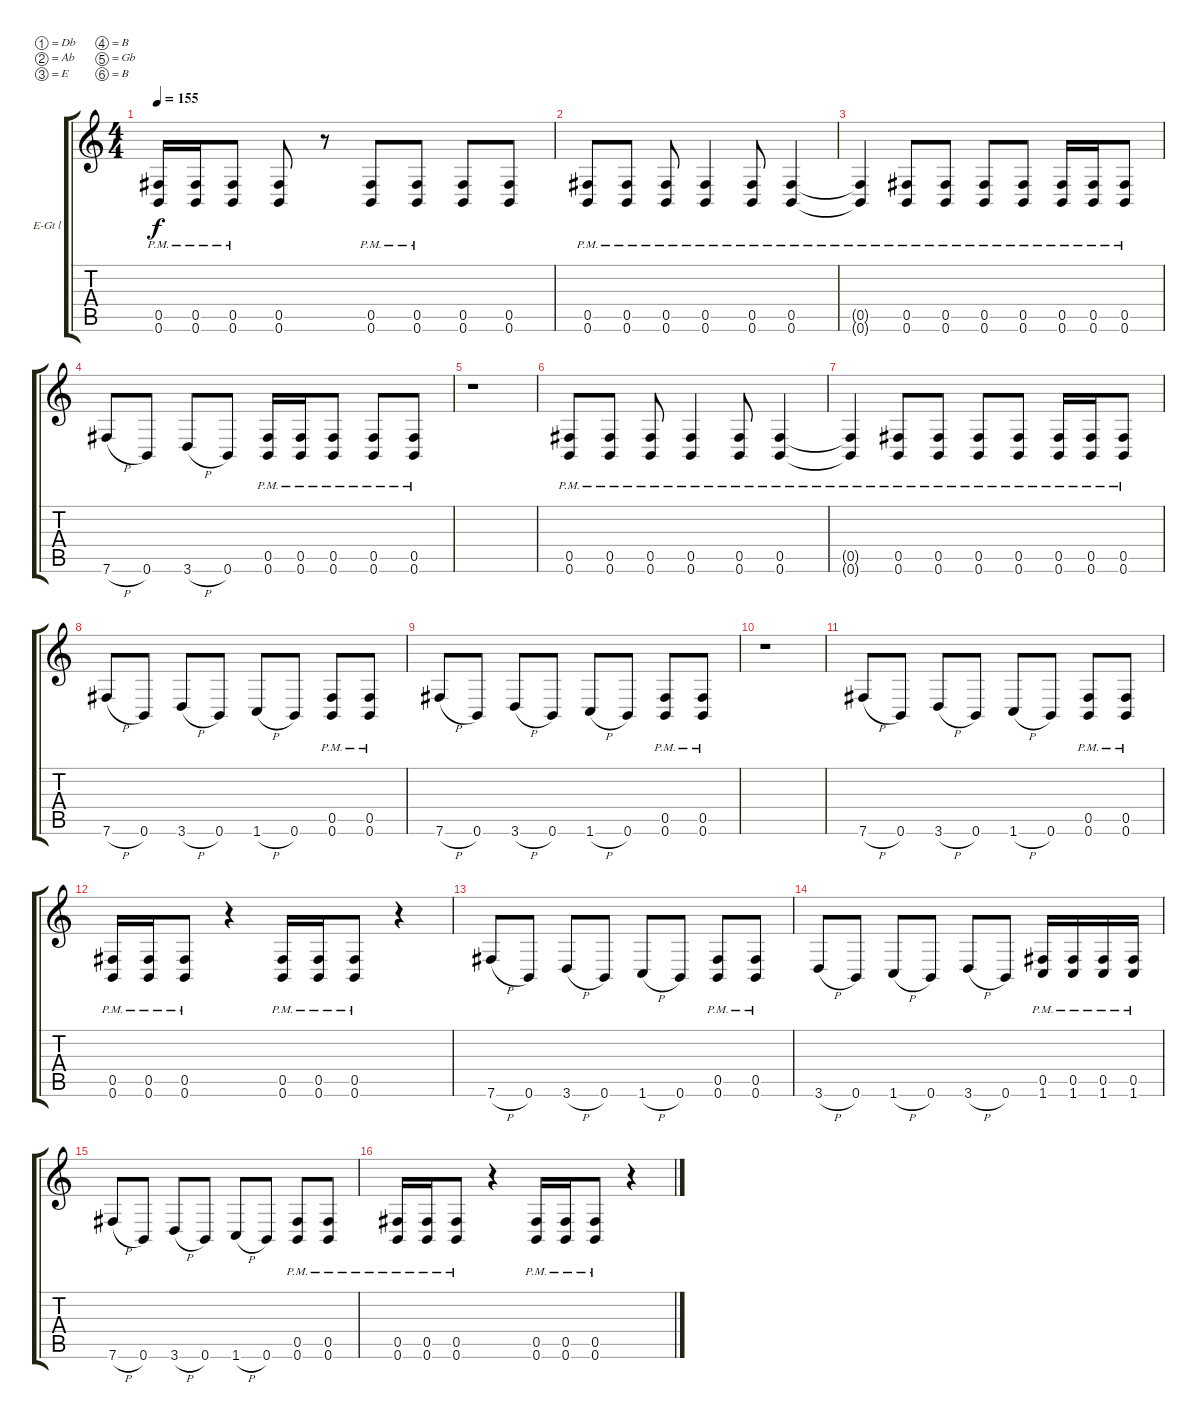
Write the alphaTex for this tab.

\defaultSystemsLayout 4
\bracketExtendMode groupsimilarinstruments
\firstSystemTrackNameOrientation horizontal
\otherSystemsTrackNameOrientation horizontal
\track ("Guitar l" "E-Gt l") {instrument overdrivenguitar}
\staff {score tabs}
\tuning (Db4 Ab3 E3 B2 Gb2 B1)
\ts (4 4)
\tempo 155
\clef g2
\scale
1.03909
\ks c
(0.6{pm} 0.5{pm}).16{dy f} (0.6{pm} 0.5{pm}).16 (0.6{pm} 0.5{pm}).8 (0.6 0.5).8 r.8 (0.5{pm} 0.6{pm}).8 (0.6{pm} 0.5{pm}).8 (0.6 0.5).8 (0.6 0.5).8 |
\scale
0.960908 (0.6{pm} 0.5{pm}).8 (0.5{pm} 0.6{pm}).8 (0.5{pm} 0.6{pm}).8 (0.5{pm} 0.6{pm}).4 (0.6{pm} 0.5{pm}).8 (0.6{pm} 0.5{pm}).4 |
\scale
1.03909 (0.5{pm t} 0.6{pm t}).4 (0.6{pm} 0.5{pm}).8 (0.5{pm} 0.6{pm}).8 (0.5{pm} 0.6{pm}).8 (0.5{pm} 0.6{pm}).8 (0.6{pm} 0.5{pm}).16 (0.5{pm} 0.6{pm}).16 (0.6{pm} 0.5{pm}).8 |
\scale
0.960908 7.6{h}.8 0.6.8 3.6{h}.8 0.6.8 (0.6{pm} 0.5{pm}).16 (0.6{pm} 0.5{pm}).16 (0.6{pm} 0.5{pm}).8 (0.6{pm} 0.5{pm}).8 (0.6{pm} 0.5{pm}).8 |
\scale
1.03909 r.1 |
\scale
0.960908 (0.6{pm} 0.5{pm}).8 (0.5{pm} 0.6{pm}).8 (0.5{pm} 0.6{pm}).8 (0.5{pm} 0.6{pm}).4 (0.6{pm} 0.5{pm}).8 (0.6{pm} 0.5{pm}).4 |
\scale
1.03909 (0.5{pm t} 0.6{pm t}).4 (0.6{pm} 0.5{pm}).8 (0.5{pm} 0.6{pm}).8 (0.5{pm} 0.6{pm}).8 (0.5{pm} 0.6{pm}).8 (0.6{pm} 0.5{pm}).16 (0.5{pm} 0.6{pm}).16 (0.6{pm} 0.5{pm}).8 |
\scale
0.960908 7.6{h}.8 0.6.8 3.6{h}.8 0.6.8 1.6{h}.8 0.6.8 (0.6{pm} 0.5{pm}).8 (0.6{pm} 0.5{pm}).8 |
\scale
1.03909 7.6{h}.8 0.6.8 3.6{h}.8 0.6.8 1.6{h}.8 0.6.8 (0.6{pm} 0.5{pm}).8 (0.6{pm} 0.5{pm}).8 |
\scale
0.960908 r.1 |
\scale
1.03909 7.6{h}.8 0.6.8 3.6{h}.8 0.6.8 1.6{h}.8 0.6.8 (0.6{pm} 0.5{pm}).8 (0.6{pm} 0.5{pm}).8 |
\scale
0.960908 (0.6{pm} 0.5{pm}).16 (0.5{pm} 0.6{pm}).16 (0.5{pm} 0.6{pm}).8 r.4 (0.6{pm} 0.5{pm}).16 (0.5{pm} 0.6{pm}).16 (0.5{pm} 0.6{pm}).8 r.4 |
\scale
1.03909 7.6{h}.8 0.6.8 3.6{h}.8 0.6.8 1.6{h}.8 0.6.8 (0.6{pm} 0.5{pm}).8 (0.6{pm} 0.5{pm}).8 |
\scale
0.960908 3.6{h}.8 0.6.8 1.6{h}.8 0.6.8 3.6{h}.8 0.6.8 (1.6{pm} 0.5{pm}).16 (1.6{pm} 0.5{pm}).16 (1.6{pm} 0.5{pm}).16 (1.6{pm} 0.5{pm}).16 |
\scale
1.03909 7.6{h}.8 0.6.8 3.6{h}.8 0.6.8 1.6{h}.8 0.6.8 (0.6{pm} 0.5{pm}).8 (0.6{pm} 0.5{pm}).8 |
\scale
0.960908 (0.6{pm} 0.5{pm}).16 (0.5{pm} 0.6{pm}).16 (0.5{pm} 0.6{pm}).8 r.4 (0.6{pm} 0.5{pm}).16 (0.5{pm} 0.6{pm}).16 (0.5{pm} 0.6{pm}).8 r.4
